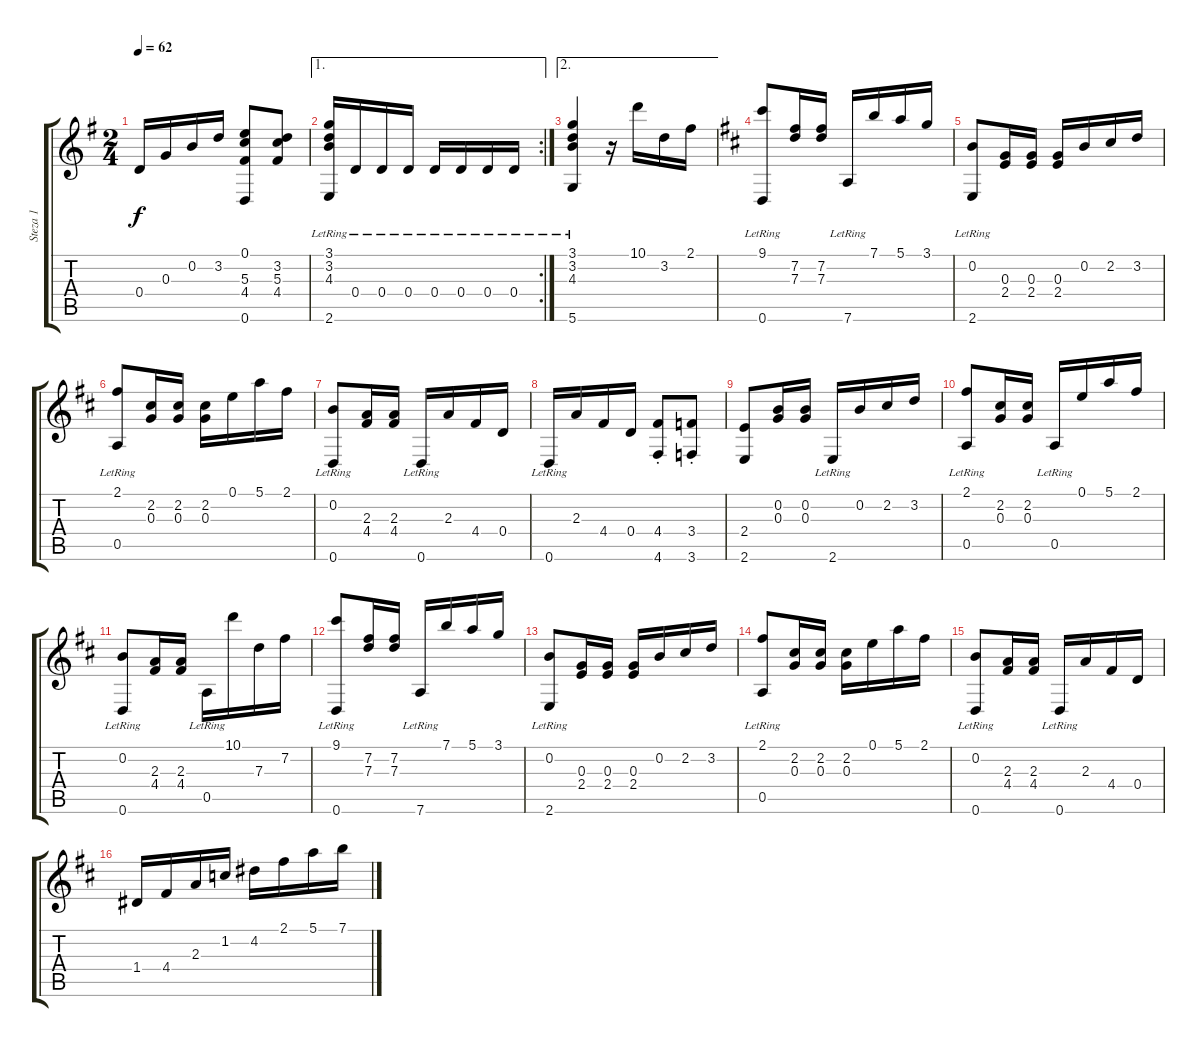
\track ("Steza 1" "Steza 1") {instrument acousticguitarnylon}
\staff {score tabs}
\tuning (E4 B3 G3 D3 A2 D2) {hide}
\ts (2 4)
\tempo 62
\clef g2
\ks g
0.4.16{dy f} 0.3.16 0.2.16 3.2.16 (0.1 5.3 4.4 0.6).8 (3.2 5.3 4.4).8 |
\ae 1
\rc 2
(3.1{lr} 3.2{lr} 4.3{lr} 2.6{lr}).16 0.4{lr}.16 0.4{lr}.16 0.4{lr}.16 0.4{lr}.16 0.4{lr}.16 0.4{lr}.16 0.4{lr}.16 |
\ae 2
(3.1{lr} 3.2{lr} 4.3{lr} 5.6{lr}).4 r.16 10.1.16 3.2.16 2.1.16 |
\ks d
(9.1{lr} 0.6{lr}).8 (7.2 7.3).16 (7.2 7.3).16 7.6{lr}.16 7.1.16 5.1.16 3.1.16 |
(0.2{lr} 2.6{lr}).8 (0.3 2.4).16 (0.3 2.4).16 (0.3 2.4).16 0.2.16 2.2.16 3.2.16 |
(2.1{lr} 0.5{lr}).8 (2.2 0.3).16 (2.2 0.3).16 (2.2 0.3).16 0.1.16 5.1.16 2.1.16 |
(0.2{lr} 0.6{lr}).8 (2.3 4.4).16 (2.3 4.4).16 0.6{lr}.16 2.3.16 4.4.16 0.4.16 |
0.6{lr}.16 2.3.16 4.4.16 0.4.16 (4.4{st} 4.6{st}).8 (3.4{st} 3.6{st}).8 |
(2.4 2.6).8 (0.2 0.3).16 (0.2 0.3).16 2.6{lr}.16 0.2.16 2.2.16 3.2.16 |
(2.1{lr} 0.5{lr}).8 (2.2 0.3).16 (2.2 0.3).16 0.5{lr}.16 0.1.16 5.1.16 2.1.16 |
(0.2{lr} 0.6{lr}).8 (2.3 4.4).16 (2.3 4.4).16 0.5{lr}.16 10.1.16 7.3.16 7.2.16 |
(9.1{lr} 0.6{lr}).8 (7.2 7.3).16 (7.2 7.3).16 7.6{lr}.16 7.1.16 5.1.16 3.1.16 |
(0.2{lr} 2.6{lr}).8 (0.3 2.4).16 (0.3 2.4).16 (0.3 2.4).16 0.2.16 2.2.16 3.2.16 |
(2.1{lr} 0.5{lr}).8 (2.2 0.3).16 (2.2 0.3).16 (2.2 0.3).16 0.1.16 5.1.16 2.1.16 |
(0.2{lr} 0.6{lr}).8 (2.3 4.4).16 (2.3 4.4).16 0.6{lr}.16 2.3.16 4.4.16 0.4.16 |
1.4.16 4.4.16 2.3.16 1.2.16 4.2.16 2.1.16 5.1.16 7.1.16
